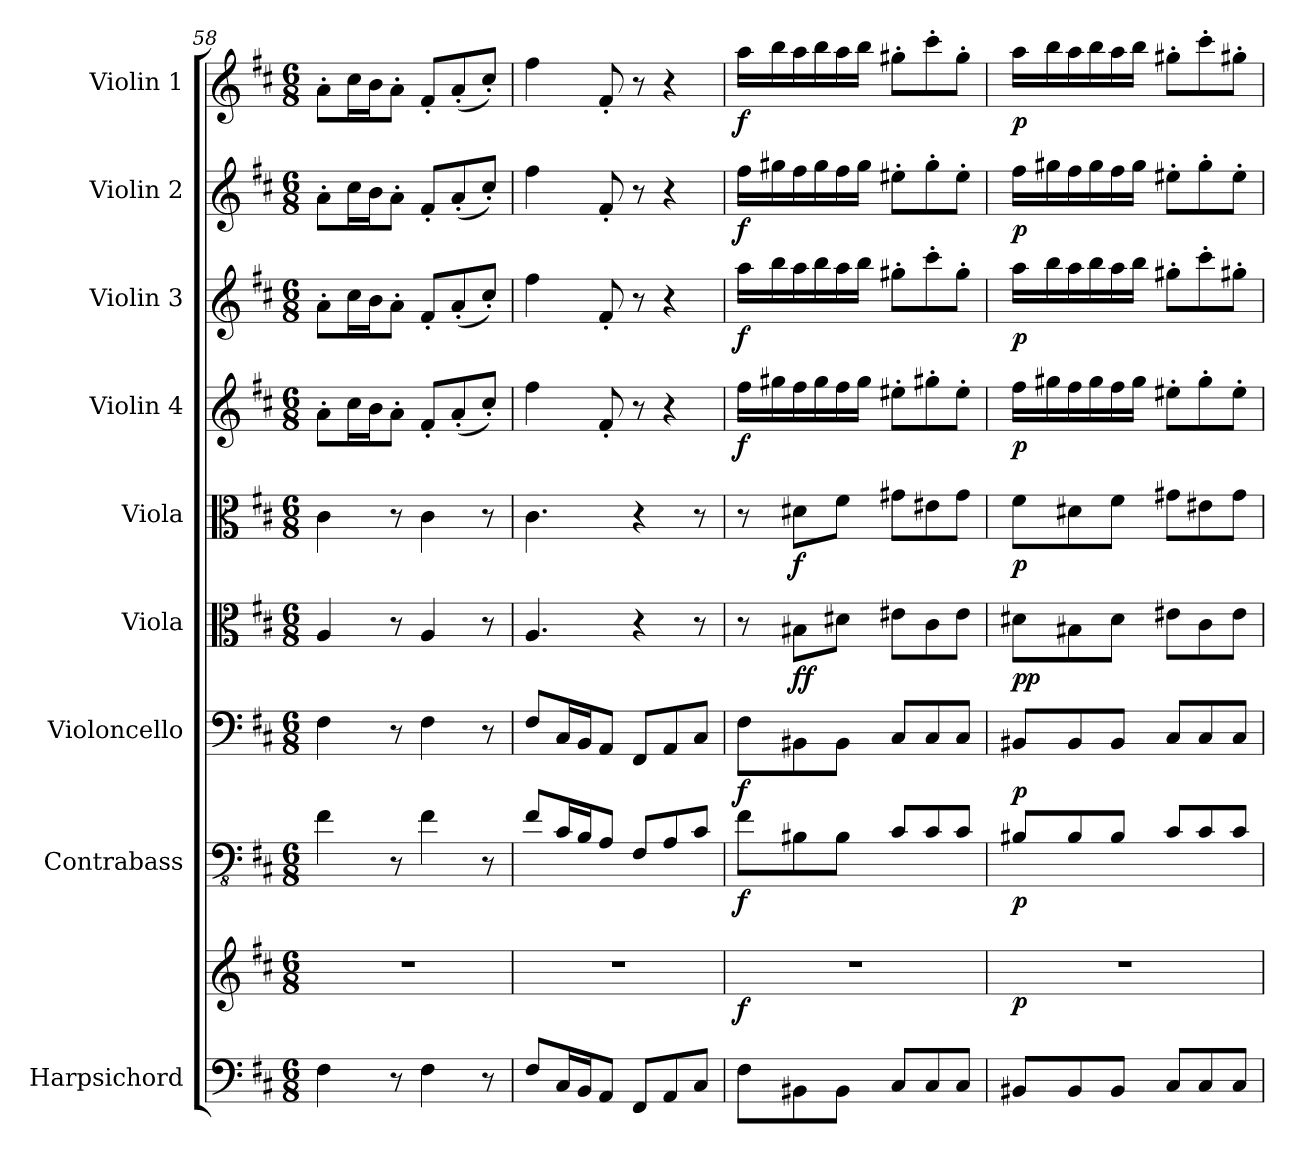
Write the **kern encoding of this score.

**kern	**kern	**dynam	**kern	**dynam	**kern	**dynam	**kern	**dynam	**kern	**dynam	**kern	**dynam	**kern	**dynam	**kern	**dynam	**kern	**dynam
*part9	*part9	*part9	*part8	*part8	*part7	*part7	*part6	*part6	*part5	*part5	*part4	*part4	*part3	*part3	*part2	*part2	*part1	*part1
*staff10	*staff9	*staff9/10	*staff8	*staff8	*staff7	*staff7	*staff6	*staff6	*staff5	*staff5	*staff4	*staff4	*staff3	*staff3	*staff2	*staff2	*staff1	*staff1
*I"Harpsichord	*	*	*I"Contrabass	*	*I"Violoncello	*	*I"Viola	*	*I"Viola	*	*I"Violin 4	*	*I"Violin 3	*	*I"Violin 2	*	*I"Violin 1	*
*I'Hch.	*	*	*I'Cb.	*	*I'Vc.	*	*I'Vla.	*	*I'Vla.	*	*I'Vln. 4	*	*I'Vln. 3	*	*I'Vln. 2	*	*I'Vln. 1	*
*clefF4	*clefG2	*	*clefFv4	*	*clefF4	*	*clefC3	*	*clefC3	*	*clefG2	*	*clefG2	*	*clefG2	*	*clefG2	*
*	*	*	*ITrd7c12	*	*	*	*	*	*	*	*	*	*	*	*	*	*	*
*k[f#c#]	*k[f#c#]	*	*k[f#c#]	*	*k[f#c#]	*	*k[f#c#]	*	*k[f#c#]	*	*k[f#c#]	*	*k[f#c#]	*	*k[f#c#]	*	*k[f#c#]	*
*M6/8	*M6/8	*	*M6/8	*	*M6/8	*	*M6/8	*	*M6/8	*	*M6/8	*	*M6/8	*	*M6/8	*	*M6/8	*
=58	=58	=58	=58	=58	=58	=58	=58	=58	=58	=58	=58	=58	=58	=58	=58	=58	=58	=58
4F#\	2.r	.	4FF#\	.	4F#\	.	4A/	.	4c#\	.	8a'\L	.	8a'\L	.	8a'\L	.	8a'\L	.
.	.	.	.	.	.	.	.	.	.	.	16cc#\L	.	16cc#\L	.	16cc#\L	.	16cc#\L	.
.	.	.	.	.	.	.	.	.	.	.	16b\J	.	16b\J	.	16b\J	.	16b\J	.
8r	.	.	8r	.	8r	.	8r	.	8r	.	8a'\J	.	8a'\J	.	8a'\J	.	8a'\J	.
4F#\	.	.	4FF#\	.	4F#\	.	4A/	.	4c#\	.	8f#'/L	.	8f#'/L	.	8f#'/L	.	8f#'/L	.
.	.	.	.	.	.	.	.	.	.	.	(<8a'/	.	(<8a'/	.	(<8a'/	.	(<8a'/	.
8r	.	.	8r	.	8r	.	8r	.	8r	.	8cc#'/J)	.	8cc#'/J)	.	8cc#'/J)	.	8cc#'/J)	.
=59	=59	=59	=59	=59	=59	=59	=59	=59	=59	=59	=59	=59	=59	=59	=59	=59	=59	=59
8F#/L	2.r	.	8FF#/L	.	8F#/L	.	4.A/	.	4.c#\	.	4ff#\	.	4ff#\	.	4ff#\	.	4ff#\	.
16C#/L	.	.	16CC#/L	.	16C#/L	.	.	.	.	.	.	.	.	.	.	.	.	.
16BB/J	.	.	16BBB/J	.	16BB/J	.	.	.	.	.	.	.	.	.	.	.	.	.
8AA/J	.	.	8AAA/J	.	8AA/J	.	.	.	.	.	8f#'/	.	8f#'/	.	8f#'/	.	8f#'/	.
8FF#/L	.	.	8FFF#/L	.	8FF#/L	.	4r	.	4r	.	8r	.	8r	.	8r	.	8r	.
8AA/	.	.	8AAA/	.	8AA/	.	.	.	.	.	4r	.	4r	.	4r	.	4r	.
8C#/J	.	.	8CC#/J	.	8C#/J	.	8r	.	8r	.	.	.	.	.	.	.	.	.
!!LO:PB:g=z
=60	=60	=60	=60	=60	=60	=60	=60	=60	=60	=60	=60	=60	=60	=60	=60	=60	=60	=60
!	!	!LO:DY:b	!	!LO:DY:b	!	!LO:DY:b	!	!	!	!	!	!LO:DY:b	!	!LO:DY:b	!	!LO:DY:b	!	!LO:DY:b
8F#\L	2.r	f	8FF#\L	f	8F#\L	f	8r	.	8r	.	16ff#\LL	f	16aa\LL	f	16ff#\LL	f	16aa\LL	f
.	.	.	.	.	.	.	.	.	.	.	16gg#X\	.	16bb\	.	16gg#X\	.	16bb\	.
!	!	!	!	!	!	!	!	!LO:DY:b	!	!	!	!	!	!	!	!	!	!
!	!	!	!	!	!	!	!	!LO:DY:n=1:b	!	!LO:DY:b	!	!	!	!	!	!	!	!
8BB#X\	.	.	8BBB#X\	.	8BB#X\	.	8B#X\L	f f	8d#X\L	f	16ff#\	.	16aa\	.	16ff#\	.	16aa\	.
.	.	.	.	.	.	.	.	.	.	.	16gg#\	.	16bb\	.	16gg#\	.	16bb\	.
8BB#\J	.	.	8BBB#\J	.	8BB#\J	.	8d#X\J	.	8f#\J	.	16ff#\	.	16aa\	.	16ff#\	.	16aa\	.
.	.	.	.	.	.	.	.	.	.	.	16gg#\JJ	.	16bb\JJ	.	16gg#\JJ	.	16bb\JJ	.
8C#/L	.	.	8CC#/L	.	8C#/L	.	8e#X\L	.	8g#X\L	.	8ee#X'\L	.	8gg#X'\L	.	8ee#X'\L	.	8gg#X'\L	.
8C#/	.	.	8CC#/	.	8C#/	.	8c#\	.	8e#X\	.	8gg#X'\	.	8ccc#'\	.	8gg#'\	.	8ccc#'\	.
8C#/J	.	.	8CC#/J	.	8C#/J	.	8e#\J	.	8g#\J	.	8ee#'\J	.	8gg#'\J	.	8ee#'\J	.	8gg#'\J	.
=61	=61	=61	=61	=61	=61	=61	=61	=61	=61	=61	=61	=61	=61	=61	=61	=61	=61	=61
!	!	!LO:DY:b	!	!LO:DY:b	!	!LO:DY:b	!	!LO:DY:b	!	!	!	!	!	!	!	!	!	!
!	!	!	!	!	!	!	!	!LO:DY:n=1:b	!	!LO:DY:b	!	!LO:DY:b	!	!LO:DY:b	!	!LO:DY:b	!	!LO:DY:b
8BB#X/L	2.r	p	8BBB#X/L	p	8BB#X/L	p	8d#X\L	p p	8f#\L	p	16ff#\LL	p	16aa\LL	p	16ff#\LL	p	16aa\LL	p
.	.	.	.	.	.	.	.	.	.	.	16gg#X\	.	16bb\	.	16gg#X\	.	16bb\	.
8BB#/	.	.	8BBB#/	.	8BB#/	.	8B#X\	.	8d#X\	.	16ff#\	.	16aa\	.	16ff#\	.	16aa\	.
.	.	.	.	.	.	.	.	.	.	.	16gg#\	.	16bb\	.	16gg#\	.	16bb\	.
8BB#/J	.	.	8BBB#/J	.	8BB#/J	.	8d#\J	.	8f#\J	.	16ff#\	.	16aa\	.	16ff#\	.	16aa\	.
.	.	.	.	.	.	.	.	.	.	.	16gg#\JJ	.	16bb\JJ	.	16gg#\JJ	.	16bb\JJ	.
8C#/L	.	.	8CC#/L	.	8C#/L	.	8e#X\L	.	8g#X\L	.	8ee#X'\L	.	8gg#X'\L	.	8ee#X'\L	.	8gg#X'\L	.
8C#/	.	.	8CC#/	.	8C#/	.	8c#\	.	8e#X\	.	8gg#'\	.	8ccc#'\	.	8gg#'\	.	8ccc#'\	.
8C#/J	.	.	8CC#/J	.	8C#/J	.	8e#\J	.	8g#\J	.	8ee#'\J	.	8gg#X'\J	.	8ee#'\J	.	8gg#X'\J	.
=	=	=	=	=	=	=	=	=	=	=	=	=	=	=	=	=	=	=
*-	*-	*-	*-	*-	*-	*-	*-	*-	*-	*-	*-	*-	*-	*-	*-	*-	*-	*-
